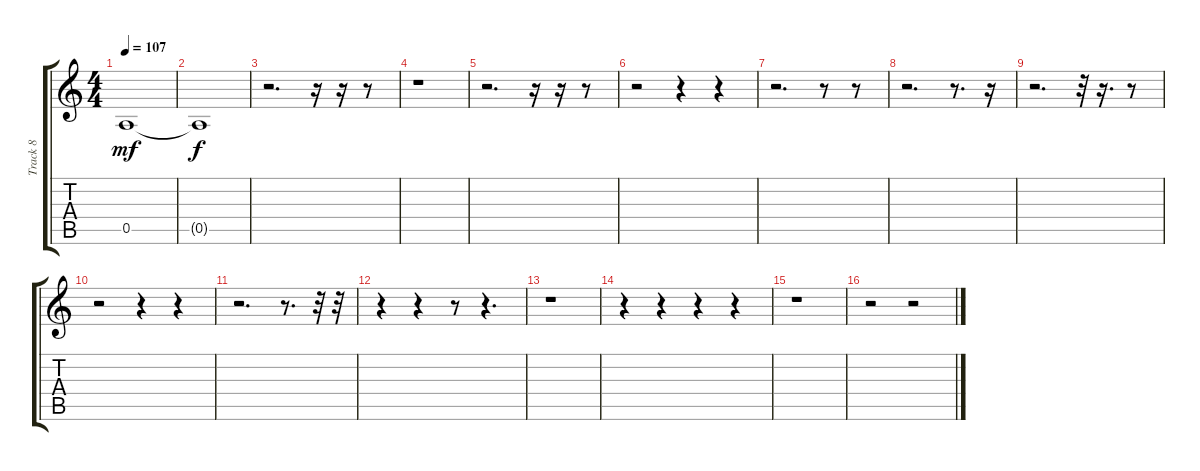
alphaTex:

\track ("Track 8" "Track 8") {instrument electricbassfinger}
\staff {score tabs}
\tuning (E4 B3 G3 D3 A2 E2) {hide}
\ts (4 4)
\tempo 107
\clef g2
\ks c
0.5.1{dy mf} |
0.5{t}.1{dy f} |
r.2{d} r.16 r.16 r.8 |
r.1 |
r.2{d} r.16 r.16 r.8 |
r.2 r.4 r.4 |
r.2{d} r.8 r.8 |
r.2{d} r.8{d} r.16 |
r.2{d} r.32 r.16{d} r.8 |
r.2 r.4 r.4 |
r.2{d} r.8{d} r.32 r.32 |
r.4{volume 13} r.4{volume 14} r.8{volume 15} r.4{d} |
r.1{volume 16} |
r.4 r.4 r.4 r.4 |
r.1 |
r.2 r.2
